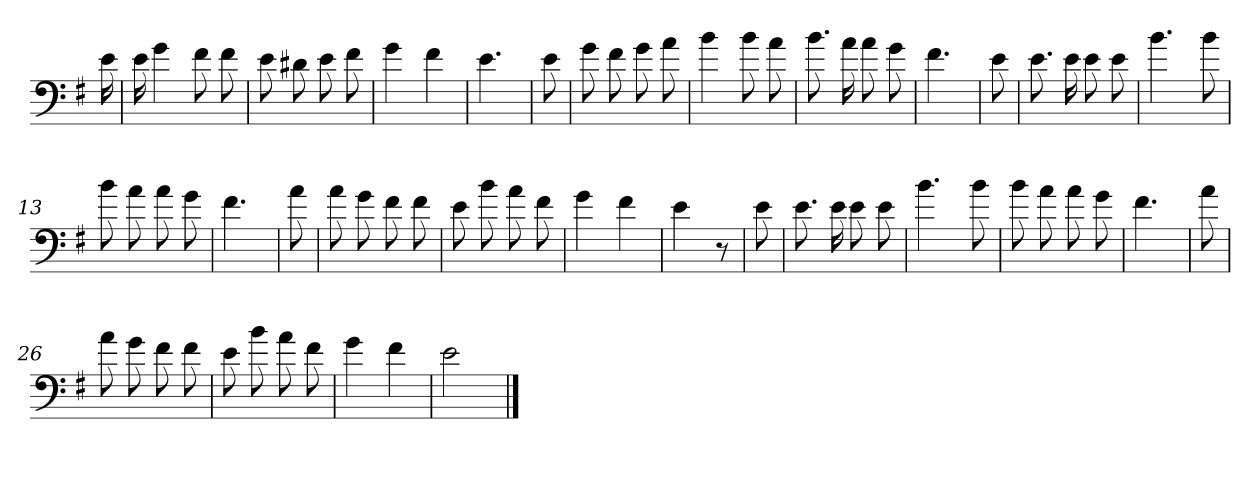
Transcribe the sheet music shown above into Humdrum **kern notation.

**kern
*part1
*staff1
*clefF4
*k[f#]
*e:
=
16e
=1
16e
4g
8f#
8f#
=2
8e
8d#X
8e
8f#
=3
4g
4f#
=4
4.e
=5
8e
=6
8g
8f#
8g
8a
=7
4b
8b
8a
=8
8.b
16a
8a
8g
=9
4.f#
=10
8e
=11
8.e
16e
8e
8e
=12
4.b
8b
=13
8b
8a
8a
8g
=14
4.f#
=15
8a
=16
8a
8g
8f#
8f#
=17
8e
8b
8a
8f#
=18
4g
4f#
=19
4e
8r
=20
8e
=21
8.e
16e
8e
8e
=22
4.b
8b
=23
8b
8a
8a
8g
=24
4.f#
=25
8a
=26
8a
8g
8f#
8f#
=27
8e
8b
8a
8f#
=28
4g
4f#
=29
2e
==
*-
